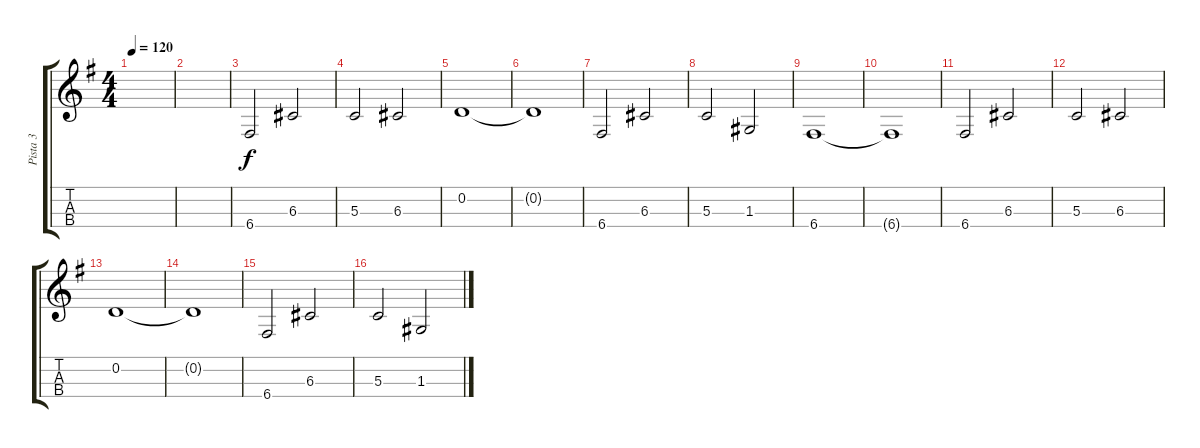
\track ("Pista 3" "Pista 3") {instrument stringensemble1}
\staff {score tabs}
\tuning (A4 D4 G3 C3) {hide}
\ts (4 4)
\tempo 120
\clef g2
\ks g
|
|
6.4.2 6.3.2 |
5.3.2 6.3.2 |
0.2.1 |
0.2{t}.1{volume 5} |
6.4.2{volume 13} 6.3.2 |
5.3.2 1.3.2 |
6.4.1 |
6.4{t}.1{volume 5} |
6.4.2{volume 13} 6.3.2 |
5.3.2 6.3.2 |
0.2.1 |
0.2{t}.1{volume 5} |
6.4.2{volume 13} 6.3.2 |
5.3.2 1.3.2
